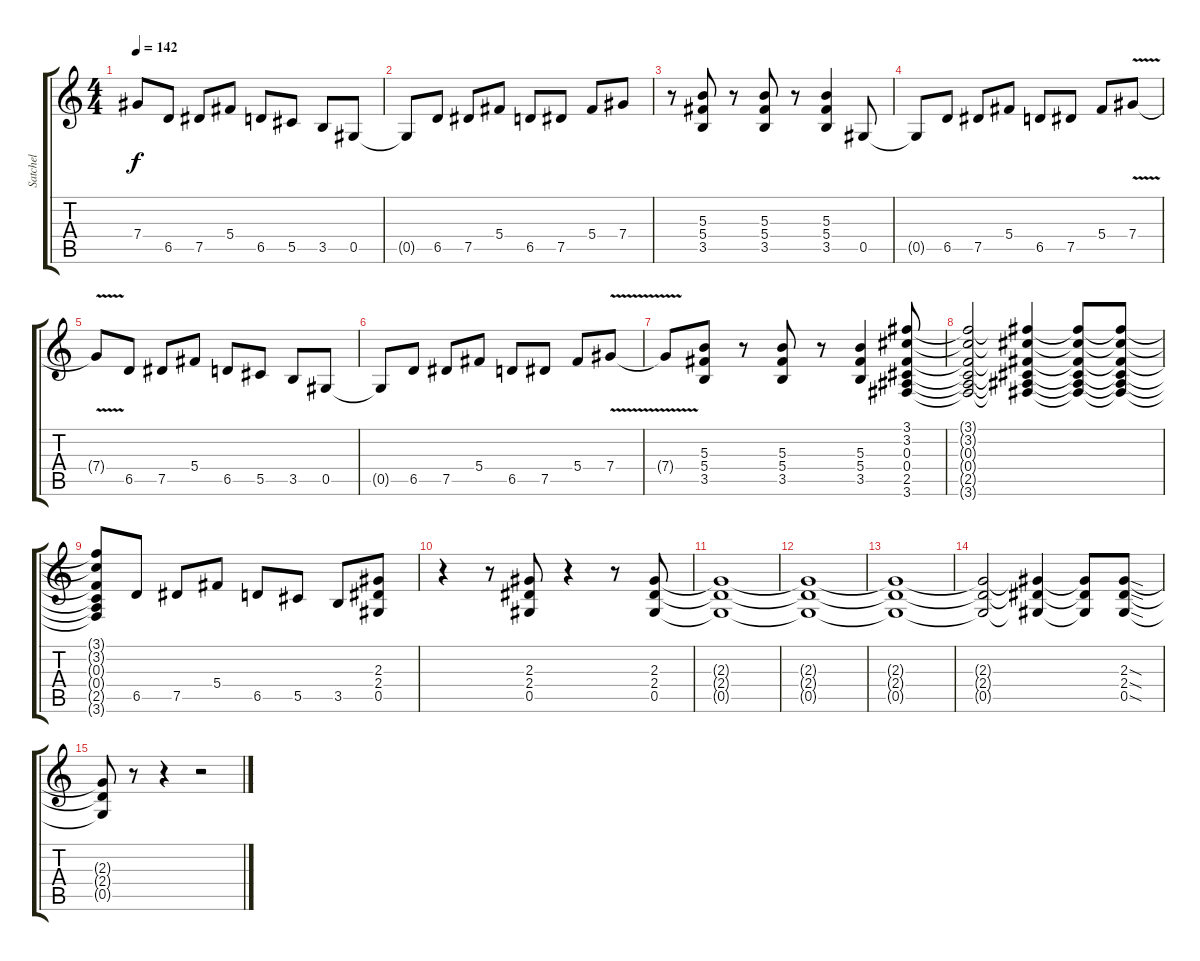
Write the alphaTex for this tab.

\track ("Satchel" "Satchel") {instrument distortionguitar}
\staff {score tabs}
\tuning (Eb4 Bb3 Gb3 Db3 Ab2 Eb2) {hide}
\ts (4 4)
\tempo 142
\clef g2
\ks c
7.4{t}.8{dy f} 6.5.8 7.5.8 5.4.8 6.5.8 5.5.8 3.5.8 0.5.8 |
0.5{t}.8 6.5.8 7.5.8 5.4.8 6.5.8 7.5.8 5.4.8 7.4.8 |
r.8 (5.3 5.4 3.5).8 r.8 (5.3 5.4 3.5).8 r.8 (5.3 5.4 3.5).4 0.5.8 |
0.5{t}.8 6.5.8 7.5.8 5.4.8 6.5.8 7.5.8 5.4.8 7.4{v}.8 |
7.4{t}.8 6.5.8 7.5.8 5.4.8 6.5.8 5.5.8 3.5.8 0.5.8 |
0.5{t}.8 6.5.8 7.5.8 5.4.8 6.5.8 7.5.8 5.4.8 7.4{v}.8 |
7.4{t}.8 (5.3 5.4 3.5).8 r.8 (5.3 5.4 3.5).8 r.8 (5.3 5.4 3.5).4 (3.1 3.2 0.3 0.4 2.5 3.6).8 |
(3.1{t} 3.2{t} 0.3{t} 0.4{t} 2.5{t} 3.6{t}).2 (3.1{t} 3.2{t} 0.3{t} 0.4{t} 2.5{t} 3.6{t}).4 (3.1{t} 3.2{t} 0.3{t} 0.4{t} 2.5{t} 3.6{t}).8 (3.1{t} 3.2{t} 0.3{t} 0.4{t} 2.5{t} 3.6{t}).8 |
(3.1{t} 3.2{t} 0.3{t} 0.4{t} 2.5{t} 3.6{t}).8 6.5.8 7.5.8 5.4.8 6.5.8 5.5.8 3.5.8 (2.3 2.4 0.5).8 |
r.4 r.8 (2.3 2.4 0.5).8 r.4 r.8 (2.3 2.4 0.5).8 |
(2.3{t} 2.4{t} 0.5{t}).1 |
(2.3{t} 2.4{t} 0.5{t}).1 |
(2.3{t} 2.4{t} 0.5{t}).1 |
(2.3{t} 2.4{t} 0.5{t}).2 (2.3{t} 2.4{t} 0.5{t}).4 (2.3{t} 2.4{t} 0.5{t}).8 (2.3{sod} 2.4{sod} 0.5{sod}).8 |
(2.3{t} 2.4{t} 0.5{t}).8 r.8 r.4 r.2
